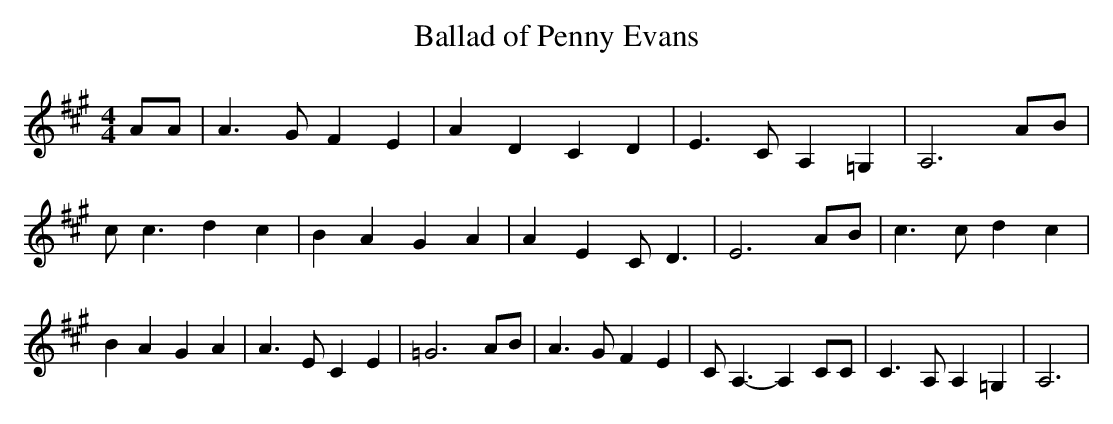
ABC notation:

X:1
T:Ballad of Penny Evans
M:4/4
L:1/4
K:A
 A/2A/2| A3/2 G/2 F E| A D C D| E3/2 C/2 A, =G,| A,3 A/2B/2| c/2 c3/2 d c|\
 B A G A| A E C/2 D3/2| E3 A/2B/2| c3/2 c/2 d c| B A G A| A3/2 E/2 C E|\
 =G3 A/2B/2| A3/2 G/2 F E| C/2 A,3/2- A, C/2C/2| C3/2 A,/2 A, =G,|\
 A,3|
